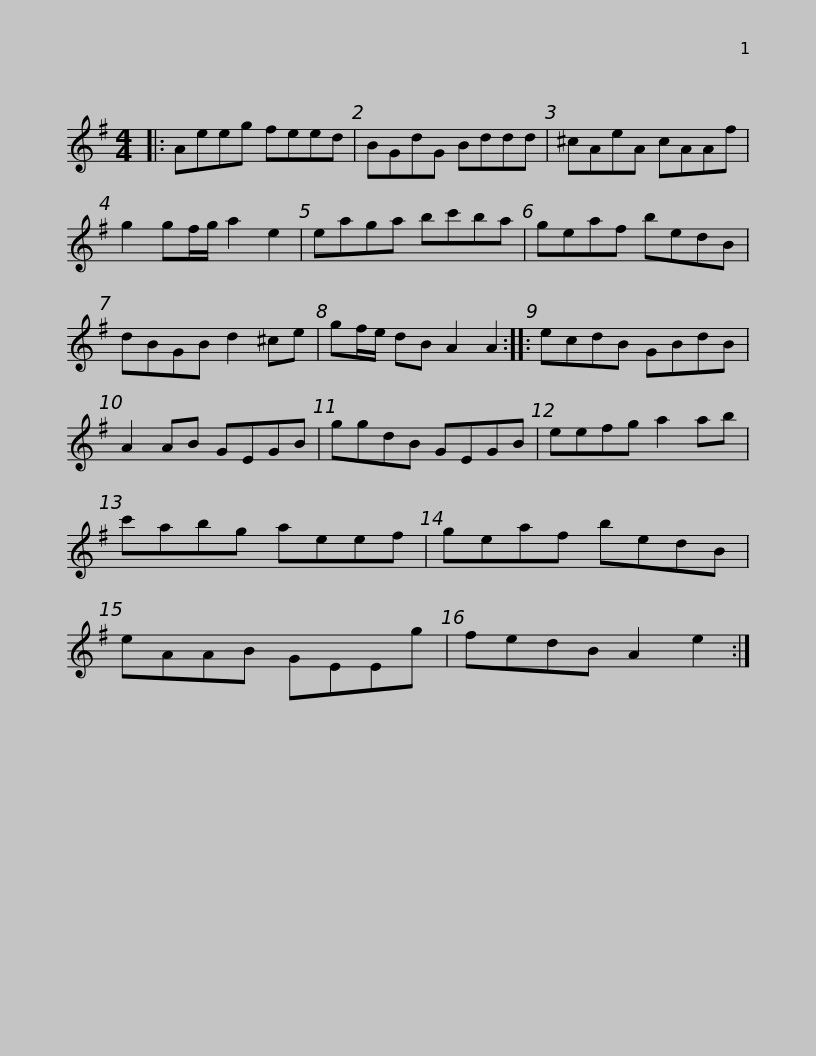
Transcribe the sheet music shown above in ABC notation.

X:1
L:1/8
M:4/4
I:linebreak $
K:Emin
V:1 treble
V:1
|: Aeeg feed | BGdG Bddd | ^cAeA cAAf | g2 gf/g/ a2 e2 | eaga bc'ba |$ %5
 geaf bedB | dBGB d2 ^ce | gf/e/ dB A2 A2 :: ecdB GBdB | A2 AB GEGB |$ %10
 ggdB GEGB | eefg a2 ab | c'abg aeef | geaf bedB | eAAB GEEg |$ %15
 fedB A2 e2 :| %16
